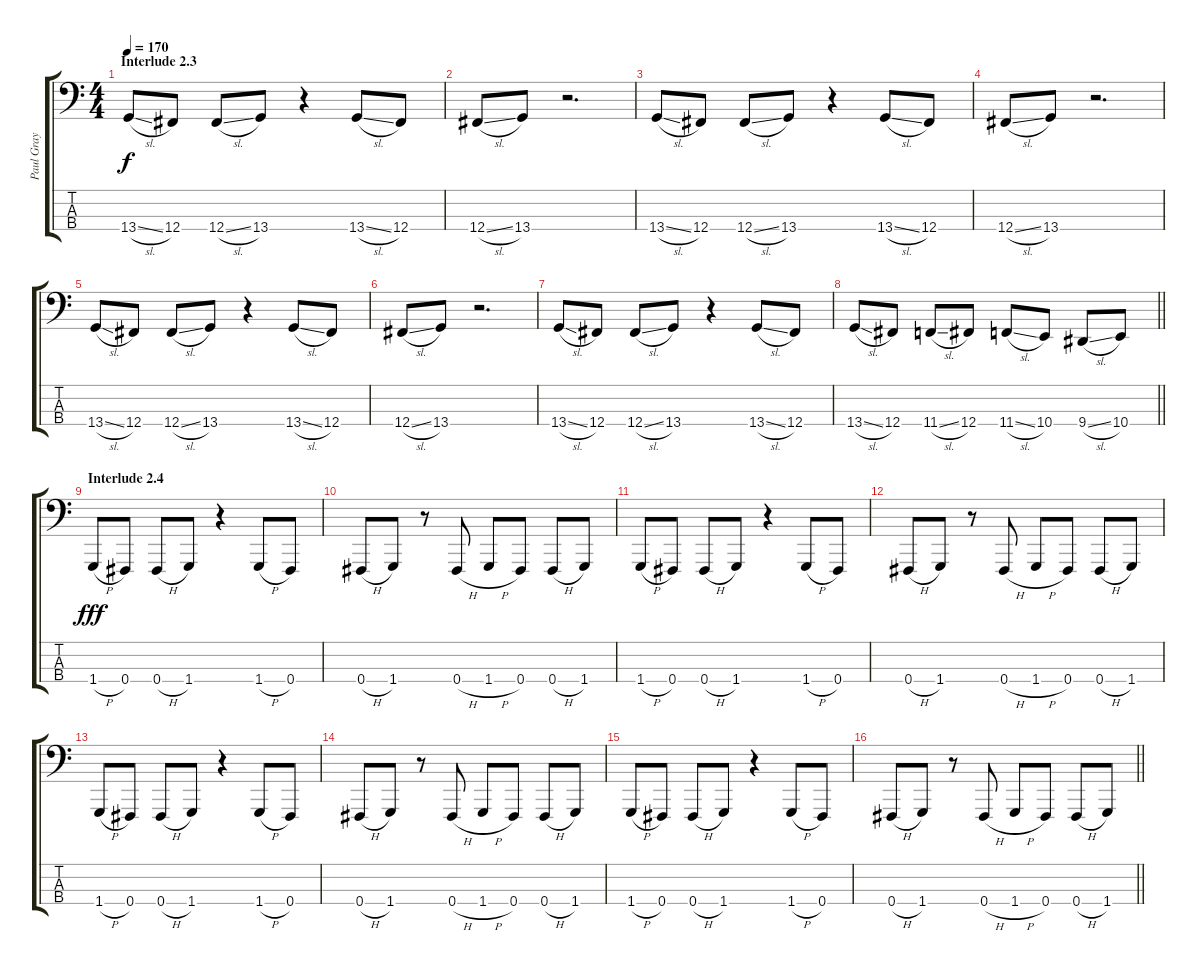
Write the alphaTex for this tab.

\track ("Paul Gray" "Paul Gray") {instrument electricbasspick}
\staff {score tabs}
\tuning (E2 B1 Gb1 Gb0) {hide}
\ts (4 4)
\section ("" "Interlude 2.3")
\tempo 170
\clef f4
\ks c
13.4{sl}.8{dy f} 12.4.8 12.4{sl}.8 13.4.8 r.4 13.4{sl}.8 12.4.8 |
12.4{sl}.8 13.4.8 r.2{d} |
13.4{sl}.8 12.4.8 12.4{sl}.8 13.4.8 r.4 13.4{sl}.8 12.4.8 |
12.4{sl}.8 13.4.8 r.2{d} |
13.4{sl}.8 12.4.8 12.4{sl}.8 13.4.8 r.4 13.4{sl}.8 12.4.8 |
12.4{sl}.8 13.4.8 r.2{d} |
13.4{sl}.8 12.4.8 12.4{sl}.8 13.4.8 r.4 13.4{sl}.8 12.4.8 |
\barLineRight lightlight
13.4{sl}.8 12.4.8 11.4{sl}.8 12.4.8 11.4{sl}.8 10.4.8 9.4{sl}.8 10.4.8 |
\section ("" "Interlude 2.4")
1.4{h}.8{dy fff} 0.4.8 0.4{h}.8 1.4.8 r.4 1.4{h}.8 0.4.8 |
0.4{h}.8 1.4.8 r.8 0.4{h}.8 1.4{h}.8 0.4.8 0.4{h}.8 1.4.8 |
1.4{h}.8 0.4.8 0.4{h}.8 1.4.8 r.4 1.4{h}.8 0.4.8 |
0.4{h}.8 1.4.8 r.8 0.4{h}.8 1.4{h}.8 0.4.8 0.4{h}.8 1.4.8 |
1.4{h}.8 0.4.8 0.4{h}.8 1.4.8 r.4 1.4{h}.8 0.4.8 |
0.4{h}.8 1.4.8 r.8 0.4{h}.8 1.4{h}.8 0.4.8 0.4{h}.8 1.4.8 |
1.4{h}.8 0.4.8 0.4{h}.8 1.4.8 r.4 1.4{h}.8 0.4.8 |
\barLineRight lightlight
0.4{h}.8 1.4.8 r.8 0.4{h}.8 1.4{h}.8 0.4.8 0.4{h}.8 1.4.8
